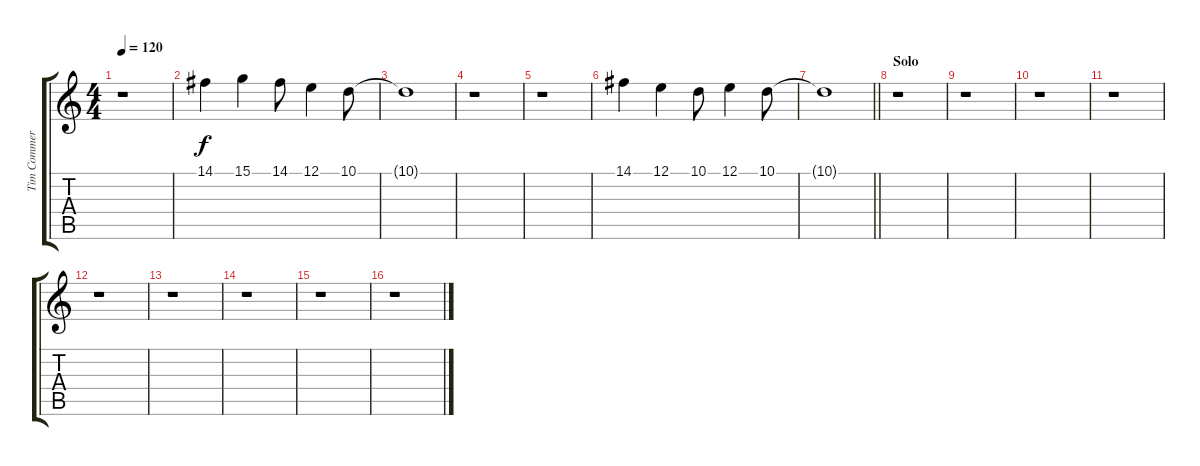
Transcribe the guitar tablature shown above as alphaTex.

\track ("Tim Commerford (Background Chorus)" "Tim Commer") {instrument clarinet}
\staff {score tabs}
\tuning (E4 B3 G3 D3 A2 E2) {hide}
\ts (4 4)
\tempo 120
\clef g2
\ks c
r.1{dy f} |
14.1.4{volume 14} 15.1.4 14.1.8 12.1.4 10.1.8 |
10.1{t}.1{volume 10} |
r.1 |
r.1 |
14.1.4{volume 14} 12.1.4 10.1.8 12.1.4 10.1.8 |
\barLineRight lightlight
10.1{t}.1{volume 10} |
\section ("" "Solo")
r.1 |
r.1 |
r.1 |
r.1 |
r.1 |
r.1 |
r.1 |
r.1 |
r.1
